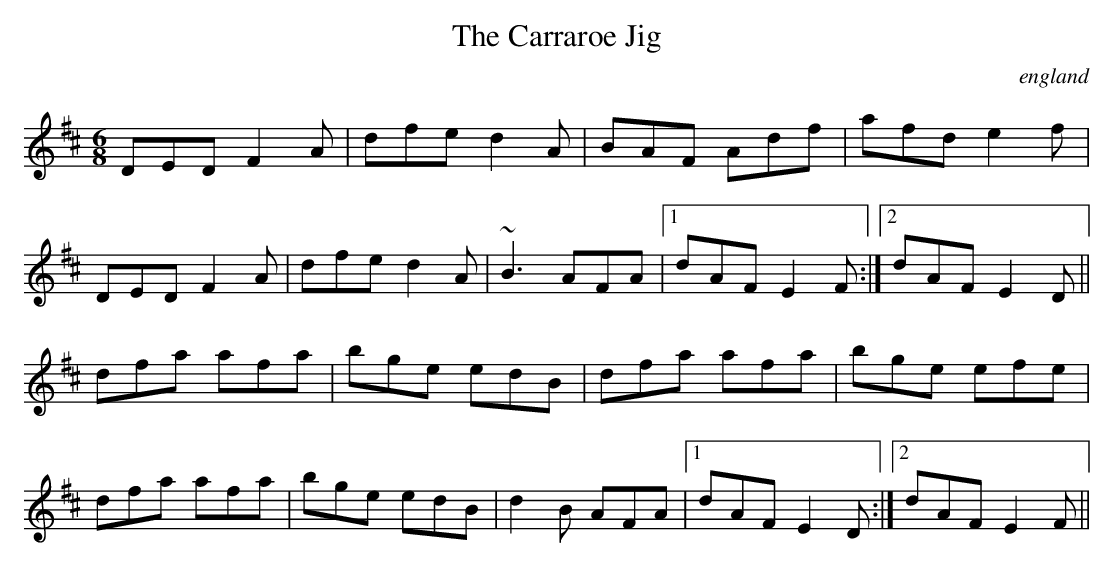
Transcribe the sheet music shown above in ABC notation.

X:1
T:Carraroe Jig, The
O:england
M:6/8
L:1/8
K:D
DED F2A|dfe d2A|BAF Adf|afd e2f|
DED F2A|dfe d2A|~B3 AFA|1 dAF E2F:|2 dAF E2D||
dfa afa|bge edB|dfa afa|bge efe|
dfa afa|bge edB|d2B AFA|1 dAF E2D:|2 dAF E2F||
